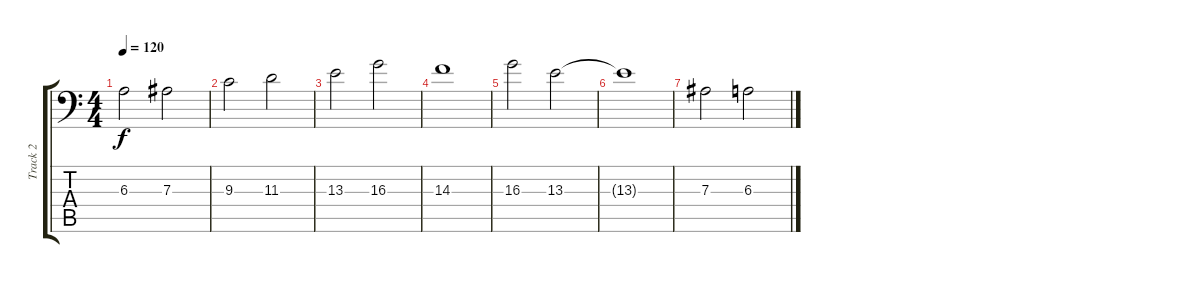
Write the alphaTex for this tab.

\track ("Track 2" "Track 2") {instrument pad2warm}
\staff {score tabs}
\tuning (C4 G3 Eb3 Bb2 F2 Bb1) {hide}
\ts (4 4)
\tempo 120
\clef f4
\ks c
6.3.2{dy f} 7.3.2 |
9.3.2 11.3.2 |
13.3.2 16.3.2 |
14.3.1 |
16.3.2 13.3.2 |
13.3{t}.1 |
7.3.2 6.3.2
